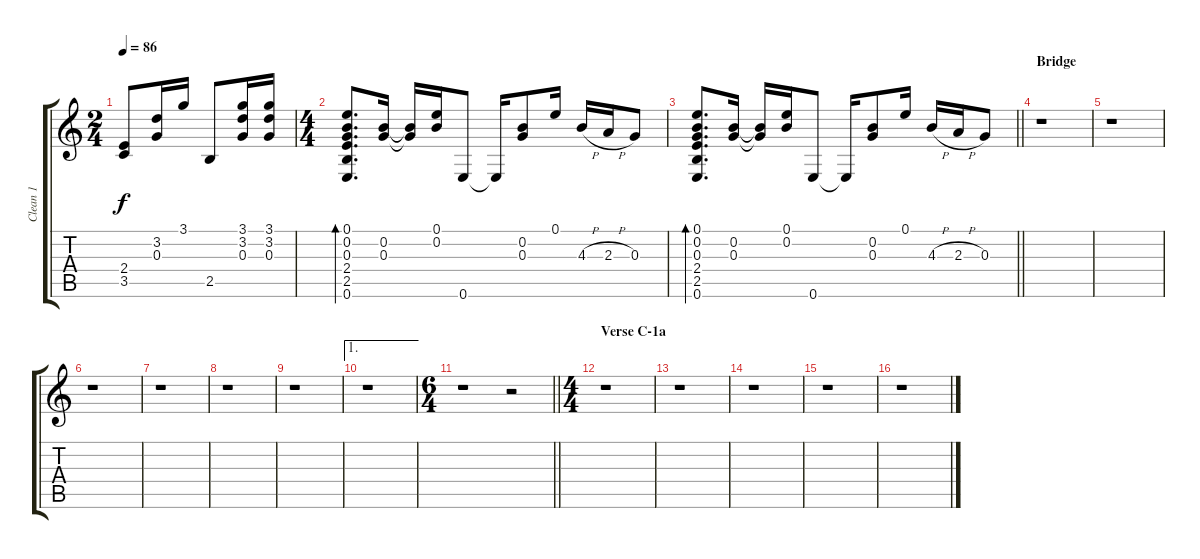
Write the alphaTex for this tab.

\track ("Clean 1" "Clean 1") {instrument electricguitarjazz}
\staff {score tabs}
\tuning (E4 B3 G3 D3 A2 E2) {hide}
\ts (2 4)
\tempo 86
\clef g2
\ks c
(2.4 3.5).8{dy f} (3.2 0.3).16 3.1.16 2.5.8 (3.1 3.2 0.3).16 (3.1 3.2 0.3).16 |
\ts (4 4)
(0.1 0.2 0.3 2.4 2.5 0.6).8{d bd 60} (0.2 0.3).16 (0.2{t} 0.3{t}).16 (0.1 0.2).16 0.6.8 0.6{t}.16 (0.2 0.3).8 0.1.16 4.3{h}.16 2.3{h}.16 0.3.8 |
\barLineRight lightlight
(0.1 0.2 0.3 2.4 2.5 0.6).8{d bd 60} (0.2 0.3).16 (0.2{t} 0.3{t}).16 (0.1 0.2).16 0.6.8 0.6{t}.16 (0.2 0.3).8 0.1.16 4.3{h}.16 2.3{h}.16 0.3.8 |
\section ("" "Bridge")
r.1 |
r.1 |
r.1 |
r.1 |
r.1 |
r.1 |
\ae 1
r.1 |
\ts (6 4)
\barLineRight lightlight
r.1 r.2 |
\ts (4 4)
\section ("" "Verse C-1a")
r.1 |
r.1 |
r.1 |
r.1 |
r.1
